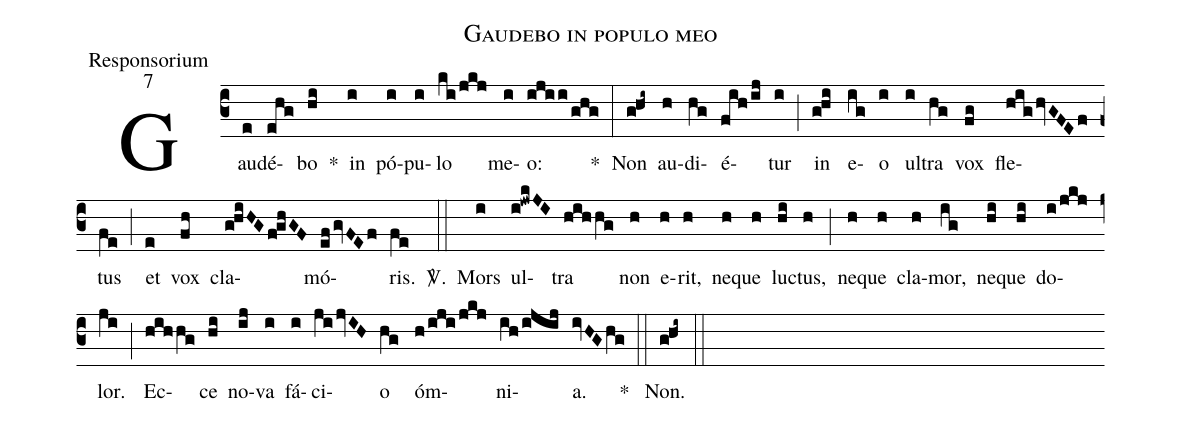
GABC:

name:Gaudebo in populo meo;
office-part:Responsorium;
mode:7;
%%
(c3) Gau(e)dé(ehg)bo(hi) *() in(i) pó(i)pu(i)lo(ki/jkj) me(i)o:(ijii/ghg) *(:) Non(g!hi~) au(h)di(hg)é(fih/ij)tur(i) (;) in(g!hi) e(ig)o(i) ul(i)tra(hg) vox(fg) fle(hig/hvGFEf)tus(fe) (;) et(e) vox(fh) cla(g!hiHG/f!ghGF)mó(efgvFEf)ris.(fe)
<sp>V/</sp>.(::) Mors(i) ul(i!jwkJI)tra(hihhg) non(h) e(h)rit,(h) ne(h)que(h) lu(hi)ctus,(h) (;) ne(h)que(h) cla(h)mor,(ig) ne(hi)que(hi) do(i/jkj)lor.(ji) (;) Ec(hih/hg)ce(hi) no(ij)va(i) fá(i)ci(ji/jvIH)o(hg) óm(h/iji/jkj)ni(ih/ijij)a.(ivHGhg) *(::) Non.(g!hi~) (::)
